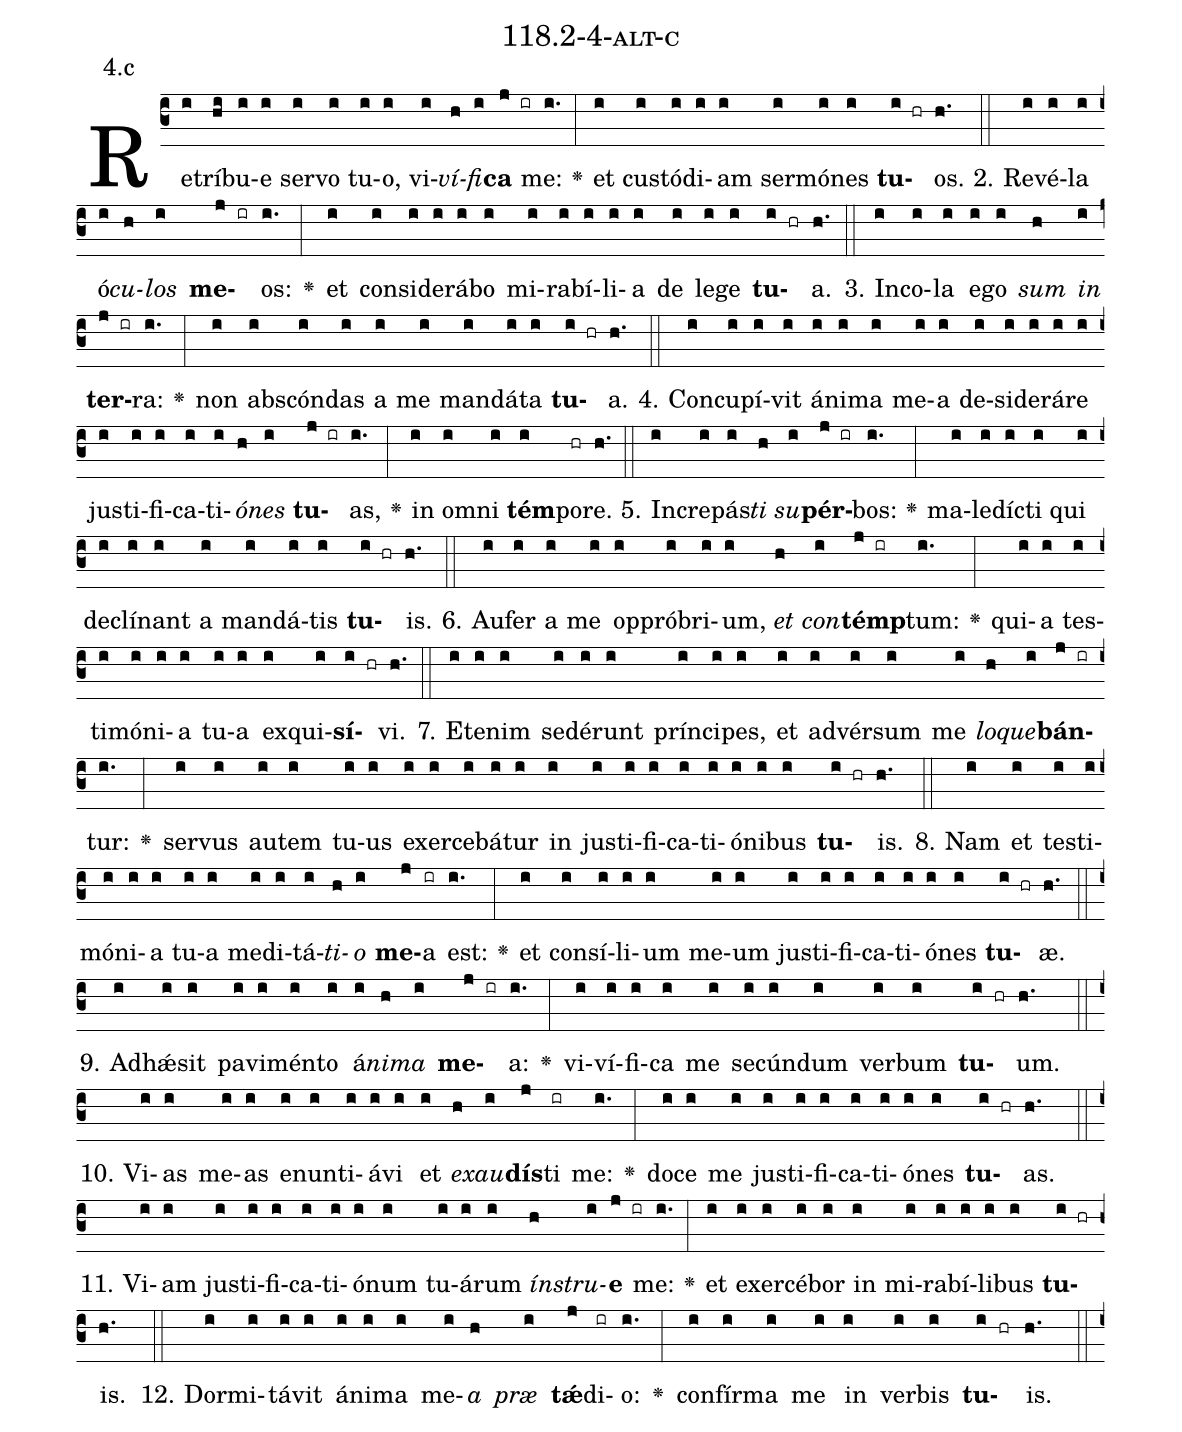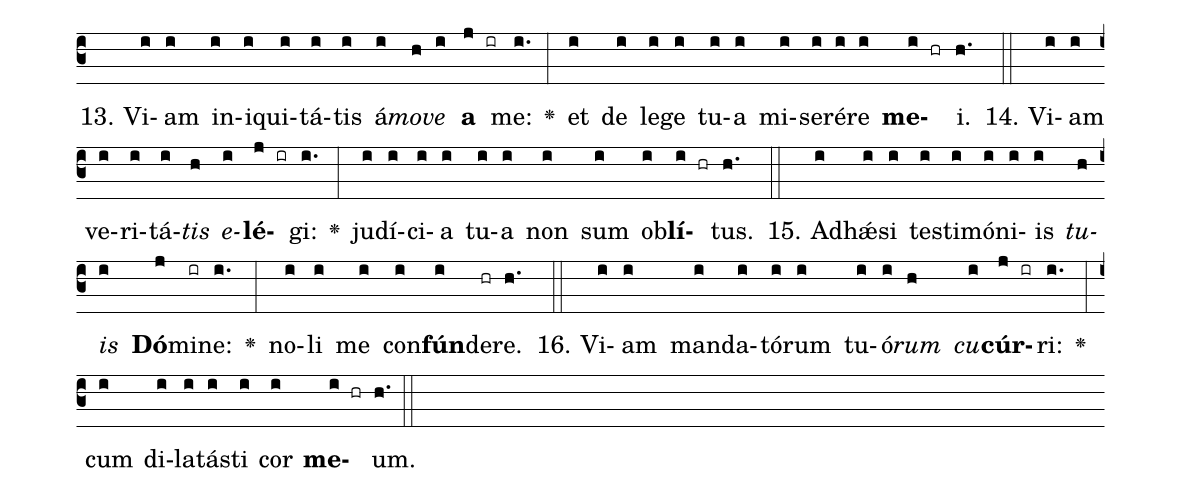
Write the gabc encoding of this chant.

name: 118.2-4-alt-c;
annotation: 4.c;
%%
(c3)Re(i)trí(hi)bu(i)e(i) ser(i)vo(i) tu(i)o,(i) vi(i)<i>ví</i>(h)<i>fi</i>(i)<b>ca</b>(j ir) me:(i.) <v>\greheightstar</v>(:) et(i) cus(i)tó(i)di(i)am(i) ser(i)mó(i)nes(i) <b>tu</b>(i hr)os.(h.) (::)
2. Re(i)vé(i)la(i) ó(i)<i>cu</i>(h)<i>los</i>(i) <b>me</b>(j ir)os:(i.) <v>\greheightstar</v>(:) et(i) con(i)si(i)de(i)rá(i)bo(i) mi(i)ra(i)bí(i)li(i)a(i) de(i) le(i)ge(i) <b>tu</b>(i hr)a.(h.) (::)
3. In(i)co(i)la(i) e(i)go(i) <i>sum</i>(h) <i>in</i>(i) <b>ter</b>(j ir)ra:(i.) <v>\greheightstar</v>(:) non(i) abs(i)cón(i)das(i) a(i) me(i) man(i)dá(i)ta(i) <b>tu</b>(i hr)a.(h.) (::)
4. Con(i)cu(i)pí(i)vit(i) á(i)ni(i)ma(i) me(i)a(i) de(i)si(i)de(i)rá(i)re(i) jus(i)ti(i)fi(i)ca(i)ti(i)<i>ó</i>(h)<i>nes</i>(i) <b>tu</b>(j ir)as,(i.) <v>\greheightstar</v>(:) in(i) om(i)ni(i) <b>tém</b>(i)po(hr)re.(h.) (::)
5. In(i)cre(i)pás(i)<i>ti</i>(h) <i>su</i>(i)<b>pér</b>(j ir)bos:(i.) <v>\greheightstar</v>(:) ma(i)le(i)díc(i)ti(i) qui(i) de(i)clí(i)nant(i) a(i) man(i)dá(i)tis(i) <b>tu</b>(i hr)is.(h.) (::)
6. Au(i)fer(i) a(i) me(i) op(i)pró(i)bri(i)um,(i) <i>et</i>(h) <i>con</i>(i)<b>témp</b>(j ir)tum:(i.) <v>\greheightstar</v>(:) qui(i)a(i) tes(i)ti(i)mó(i)ni(i)a(i) tu(i)a(i) ex(i)qui(i)<b>sí</b>(i hr)vi.(h.) (::)
7. Et(i)e(i)nim(i) se(i)dé(i)runt(i) prín(i)ci(i)pes,(i) et(i) ad(i)vér(i)sum(i) me(i) <i>lo</i>(h)<i>que</i>(i)<b>bán</b>(j ir)tur:(i.) <v>\greheightstar</v>(:) ser(i)vus(i) au(i)tem(i) tu(i)us(i) ex(i)er(i)ce(i)bá(i)tur(i) in(i) jus(i)ti(i)fi(i)ca(i)ti(i)ó(i)ni(i)bus(i) <b>tu</b>(i hr)is.(h.) (::)
8. Nam(i) et(i) tes(i)ti(i)mó(i)ni(i)a(i) tu(i)a(i) me(i)di(i)tá(i)<i>ti</i>(h)<i>o</i>(i) <b>me</b>(j)a(ir) est:(i.) <v>\greheightstar</v>(:) et(i) con(i)sí(i)li(i)um(i) me(i)um(i) jus(i)ti(i)fi(i)ca(i)ti(i)ó(i)nes(i) <b>tu</b>(i hr)æ.(h.) (::)
9. Ad(i)hǽ(i)sit(i) pa(i)vi(i)mén(i)to(i) á(i)<i>ni</i>(h)<i>ma</i>(i) <b>me</b>(j ir)a:(i.) <v>\greheightstar</v>(:) vi(i)ví(i)fi(i)ca(i) me(i) se(i)cún(i)dum(i) ver(i)bum(i) <b>tu</b>(i hr)um.(h.) (::)
10. Vi(i)as(i) me(i)as(i) e(i)nun(i)ti(i)á(i)vi(i) et(i) <i>ex</i>(h)<i>au</i>(i)<b>dís</b>(j)ti(ir) me:(i.) <v>\greheightstar</v>(:) do(i)ce(i) me(i) jus(i)ti(i)fi(i)ca(i)ti(i)ó(i)nes(i) <b>tu</b>(i hr)as.(h.) (::)
11. Vi(i)am(i) jus(i)ti(i)fi(i)ca(i)ti(i)ó(i)num(i) tu(i)á(i)rum(i) <i>ín</i>(h)<i>stru</i>(i)<b>e</b>(j ir) me:(i.) <v>\greheightstar</v>(:) et(i) ex(i)er(i)cé(i)bor(i) in(i) mi(i)ra(i)bí(i)li(i)bus(i) <b>tu</b>(i hr)is.(h.) (::)
12. Dor(i)mi(i)tá(i)vit(i) á(i)ni(i)ma(i) me(i)<i>a</i>(h) <i>præ</i>(i) <b>tǽ</b>(j)di(ir)o:(i.) <v>\greheightstar</v>(:) con(i)fír(i)ma(i) me(i) in(i) ver(i)bis(i) <b>tu</b>(i hr)is.(h.) (::)
13. Vi(i)am(i) in(i)i(i)qui(i)tá(i)tis(i) á(i)<i>mo</i>(h)<i>ve</i>(i) <b>a</b>(j ir) me:(i.) <v>\greheightstar</v>(:) et(i) de(i) le(i)ge(i) tu(i)a(i) mi(i)se(i)ré(i)re(i) <b>me</b>(i hr)i.(h.) (::)
14. Vi(i)am(i) ve(i)ri(i)tá(i)<i>tis</i>(h) <i>e</i>(i)<b>lé</b>(j ir)gi:(i.) <v>\greheightstar</v>(:) ju(i)dí(i)ci(i)a(i) tu(i)a(i) non(i) sum(i) ob(i)<b>lí</b>(i hr)tus.(h.) (::)
15. Ad(i)hǽ(i)si(i) tes(i)ti(i)mó(i)ni(i)is(i) <i>tu</i>(h)<i>is</i>(i) <b>Dó</b>(j)mi(ir)ne:(i.) <v>\greheightstar</v>(:) no(i)li(i) me(i) con(i)<b>fún</b>(i)de(hr)re.(h.) (::)
16. Vi(i)am(i) man(i)da(i)tó(i)rum(i) tu(i)ó(i)<i>rum</i>(h) <i>cu</i>(i)<b>cúr</b>(j ir)ri:(i.) <v>\greheightstar</v>(:) cum(i) di(i)la(i)tás(i)ti(i) cor(i) <b>me</b>(i hr)um.(h.) (::)
